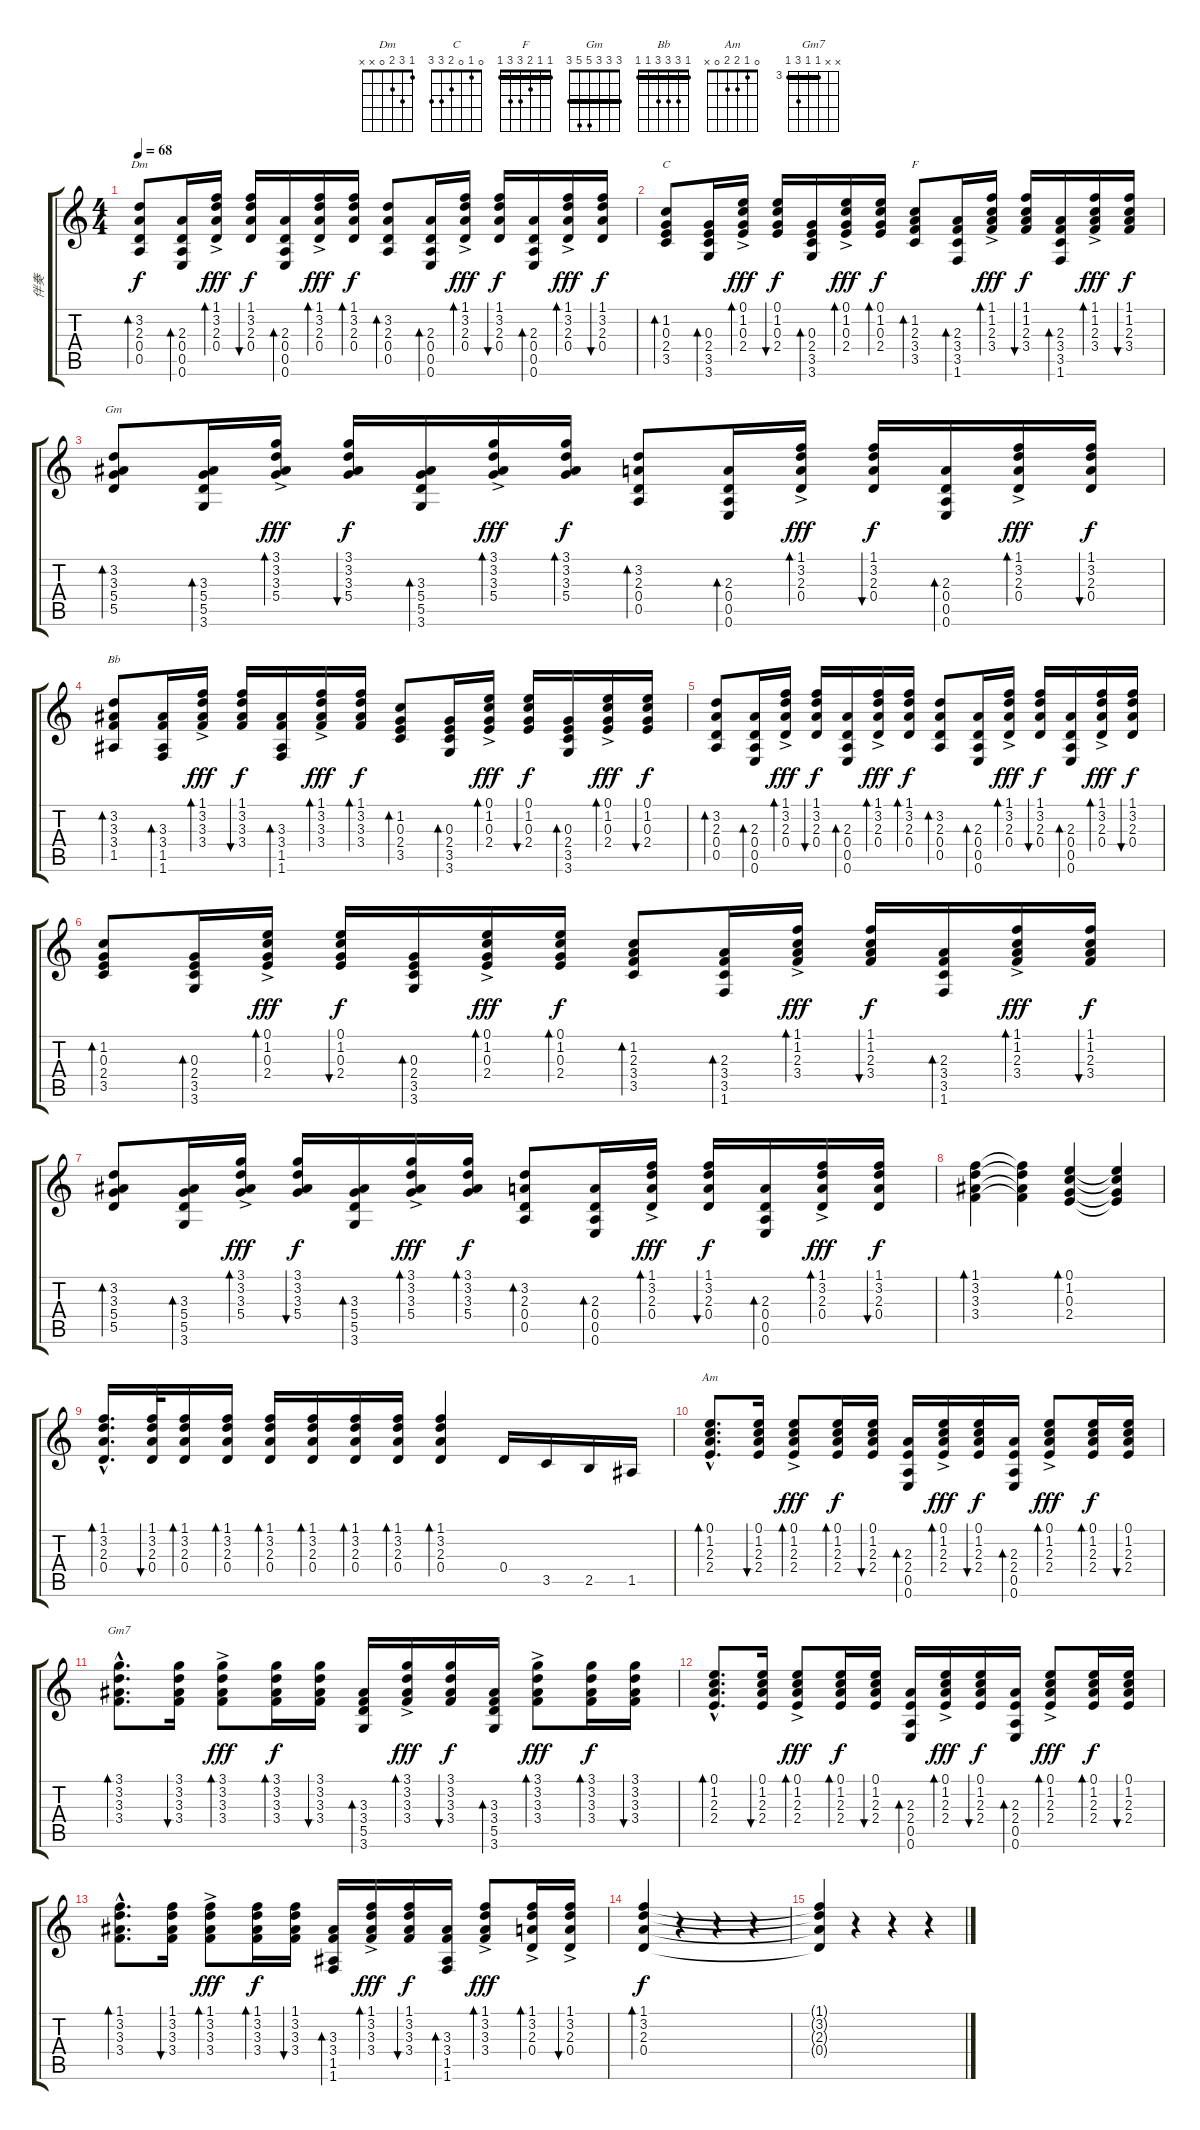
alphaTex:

\track ("伴奏" "伴奏") {instrument acousticguitarsteel}
\staff {score tabs}
\tuning (E4 B3 G3 D3 A2 E2) {hide}
\chord ("Dm" 1 3 2 0 x x)
\chord ("C" 0 1 0 2 3 3)
\chord ("F" 1 1 2 3 3 1) {barre 1}
\chord ("Gm" 3 3 3 5 5 3) {barre 3}
\chord ("Bb" 1 3 3 3 1 1) {barre 1}
\chord ("Am" 0 1 2 2 0 x)
\chord ("Gm7" x x 3 3 5 3) {firstfret 3 barre 3}
\ts (4 4)
\tempo 68
\clef g2
\ks c
(3.2 2.3 0.4 0.5).8{bd 30 ch "Dm" dy f volume 10} (2.3 0.4 0.5 0.6).16{bd 30} (1.1{ac} 3.2{ac} 2.3{ac} 0.4{ac}).16{bd 30 dy fff} (1.1 3.2 2.3 0.4).16{bu 30 dy f} (2.3 0.4 0.5 0.6).16{bd 30} (1.1{ac} 3.2{ac} 2.3{ac} 0.4{ac}).16{bd 30 dy fff} (1.1 3.2 2.3 0.4).16{bd 30 dy f} (3.2 2.3 0.4 0.5).8{bd 30} (2.3 0.4 0.5 0.6).16{bd 30} (1.1{ac} 3.2{ac} 2.3{ac} 0.4{ac}).16{bd 30 dy fff} (1.1 3.2 2.3 0.4).16{bu 30 dy f} (2.3 0.4 0.5 0.6).16{bd 30} (1.1{ac} 3.2{ac} 2.3{ac} 0.4{ac}).16{bd 30 dy fff} (1.1 3.2 2.3 0.4).16{bu 30 dy f} |
(1.2 0.3 2.4 3.5).8{bd 30 ch "C"} (0.3 2.4 3.5 3.6).16{bd 30} (0.1{ac} 1.2{ac} 0.3{ac} 2.4{ac}).16{bd 30 dy fff} (0.1 1.2 0.3 2.4).16{bu 30 dy f} (0.3 2.4 3.5 3.6).16{bd 30} (0.1{ac} 1.2{ac} 0.3{ac} 2.4{ac}).16{bd 30 dy fff} (0.1 1.2 0.3 2.4).16{bd 30 dy f} (1.2 2.3 3.4 3.5).8{bd 30 ch "F"} (2.3 3.4 3.5 1.6).16{bd 30} (1.1{ac} 1.2{ac} 2.3{ac} 3.4{ac}).16{bd 30 dy fff} (1.1 1.2 2.3 3.4).16{bu 30 dy f} (2.3 3.4 3.5 1.6).16{bd 30} (1.1{ac} 1.2{ac} 2.3{ac} 3.4{ac}).16{bd 30 dy fff} (1.1 1.2 2.3 3.4).16{bu 30 dy f} |
(3.2 3.3 5.4 5.5).8{bd 30 ch "Gm" volume 10} (3.3 5.4 5.5 3.6).16{bd 30} (3.1{ac} 3.2{ac} 3.3{ac} 5.4{ac}).16{bd 30 dy fff} (3.1 3.2 3.3 5.4).16{bu 30 dy f} (3.3 5.4 5.5 3.6).16{bd 30} (3.1{ac} 3.2{ac} 3.3{ac} 5.4{ac}).16{bd 30 dy fff} (3.1 3.2 3.3 5.4).16{bd 30 dy f} (3.2 2.3 0.4 0.5).8{bd 30} (2.3 0.4 0.5 0.6).16{bd 30} (1.1{ac} 3.2{ac} 2.3{ac} 0.4{ac}).16{bd 30 dy fff} (1.1 3.2 2.3 0.4).16{bu 30 dy f} (2.3 0.4 0.5 0.6).16{bd 30} (1.1{ac} 3.2{ac} 2.3{ac} 0.4{ac}).16{bd 30 dy fff} (1.1 3.2 2.3 0.4).16{bu 30 dy f} |
(3.2 3.3 3.4 1.5).8{bd 30 ch "Bb"} (3.3 3.4 1.5 1.6).16{bd 30} (1.1{ac} 3.2{ac} 3.3{ac} 3.4{ac}).16{bd 30 dy fff} (1.1 3.2 3.3 3.4).16{bu 30 dy f} (3.3 3.4 1.5 1.6).16{bd 30} (1.1{ac} 3.2{ac} 3.3{ac} 3.4{ac}).16{bd 30 dy fff} (1.1 3.2 3.3 3.4).16{bd 30 dy f} (1.2 0.3 2.4 3.5).8{bd 30} (0.3 2.4 3.5 3.6).16{bd 30} (0.1{ac} 1.2{ac} 0.3{ac} 2.4{ac}).16{bd 30 dy fff} (0.1 1.2 0.3 2.4).16{bu 30 dy f} (0.3 2.4 3.5 3.6).16{bd 30} (0.1{ac} 1.2{ac} 0.3{ac} 2.4{ac}).16{bd 30 dy fff} (0.1 1.2 0.3 2.4).16{bu 30 dy f} |
(3.2 2.3 0.4 0.5).8{bd 30} (2.3 0.4 0.5 0.6).16{bd 30} (1.1{ac} 3.2{ac} 2.3{ac} 0.4{ac}).16{bd 30 dy fff} (1.1 3.2 2.3 0.4).16{bu 30 dy f} (2.3 0.4 0.5 0.6).16{bd 30} (1.1{ac} 3.2{ac} 2.3{ac} 0.4{ac}).16{bd 30 dy fff} (1.1 3.2 2.3 0.4).16{bd 30 dy f} (3.2 2.3 0.4 0.5).8{bd 30} (2.3 0.4 0.5 0.6).16{bd 30} (1.1{ac} 3.2{ac} 2.3{ac} 0.4{ac}).16{bd 30 dy fff} (1.1 3.2 2.3 0.4).16{bu 30 dy f} (2.3 0.4 0.5 0.6).16{bd 30} (1.1{ac} 3.2{ac} 2.3{ac} 0.4{ac}).16{bd 30 dy fff} (1.1 3.2 2.3 0.4).16{bu 30 dy f} |
(1.2 0.3 2.4 3.5).8{bd 30} (0.3 2.4 3.5 3.6).16{bd 30} (0.1{ac} 1.2{ac} 0.3{ac} 2.4{ac}).16{bd 30 dy fff} (0.1 1.2 0.3 2.4).16{bu 30 dy f} (0.3 2.4 3.5 3.6).16{bd 30} (0.1{ac} 1.2{ac} 0.3{ac} 2.4{ac}).16{bd 30 dy fff} (0.1 1.2 0.3 2.4).16{bd 30 dy f} (1.2 2.3 3.4 3.5).8{bd 30} (2.3 3.4 3.5 1.6).16{bd 30} (1.1{ac} 1.2{ac} 2.3{ac} 3.4{ac}).16{bd 30 dy fff} (1.1 1.2 2.3 3.4).16{bu 30 dy f} (2.3 3.4 3.5 1.6).16{bd 30} (1.1{ac} 1.2{ac} 2.3{ac} 3.4{ac}).16{bd 30 dy fff} (1.1 1.2 2.3 3.4).16{bu 30 dy f} |
(3.2 3.3 5.4 5.5).8{bd 30 volume 10} (3.3 5.4 5.5 3.6).16{bd 30} (3.1{ac} 3.2{ac} 3.3{ac} 5.4{ac}).16{bd 30 dy fff} (3.1 3.2 3.3 5.4).16{bu 30 dy f} (3.3 5.4 5.5 3.6).16{bd 30} (3.1{ac} 3.2{ac} 3.3{ac} 5.4{ac}).16{bd 30 dy fff} (3.1 3.2 3.3 5.4).16{bd 30 dy f} (3.2 2.3 0.4 0.5).8{bd 30} (2.3 0.4 0.5 0.6).16{bd 30} (1.1{ac} 3.2{ac} 2.3{ac} 0.4{ac}).16{bd 30 dy fff} (1.1 3.2 2.3 0.4).16{bu 30 dy f} (2.3 0.4 0.5 0.6).16{bd 30} (1.1{ac} 3.2{ac} 2.3{ac} 0.4{ac}).16{bd 30 dy fff} (1.1 3.2 2.3 0.4).16{bu 30 dy f} |
(1.1 3.2 3.3 3.4).4{bd 60} (1.1{t} 3.2{t} 3.3{t} 3.4{t}).4 (0.1 1.2 0.3 2.4).4{bd 60} (0.1{t} 1.2{t} 0.3{t} 2.4{t}).4 |
(1.1{hac} 3.2{hac} 2.3{hac} 0.4{hac}).16{d bd 30} (1.1 3.2 2.3 0.4).32{bu 30} (1.1 3.2 2.3 0.4).16{bd 30} (1.1 3.2 2.3 0.4).16{bd 30} (1.1 3.2 2.3 0.4).16{bd 30} (1.1 3.2 2.3 0.4).16{bd 30} (1.1 3.2 2.3 0.4).16{bd 30} (1.1 3.2 2.3 0.4).16{bd 30} (1.1 3.2 2.3 0.4).4{bd 30} 0.4.16{volume 16} 3.5.16 2.5.16 1.5.16 |
(0.1{hac} 1.2{hac} 2.3{hac} 2.4{hac}).8{d bd 30 ch "Am" volume 8} (0.1 1.2 2.3 2.4).16{bu 30} (0.1{ac} 1.2{ac} 2.3{ac} 2.4{ac}).8{bd 30 dy fff} (0.1 1.2 2.3 2.4).16{bd 30 dy f} (0.1 1.2 2.3 2.4).16{bu 30} (2.3 2.4 0.5 0.6).16{bd 30} (0.1{ac} 1.2{ac} 2.3{ac} 2.4{ac}).16{bd 30 dy fff} (0.1 1.2 2.3 2.4).16{bu 30 dy f} (2.3 2.4 0.5 0.6).16{bd 30} (0.1{ac} 1.2{ac} 2.3{ac} 2.4{ac}).8{bd 30 dy fff} (0.1 1.2 2.3 2.4).16{bd 30 dy f} (0.1 1.2 2.3 2.4).16{bu 30} |
(3.1{hac} 3.2{hac} 3.3{hac} 3.4{hac}).8{d bd 30 ch "Gm7"} (3.1 3.2 3.3 3.4).16{bu 30} (3.1{ac} 3.2{ac} 3.3{ac} 3.4{ac}).8{bd 30 dy fff} (3.1 3.2 3.3 3.4).16{bd 30 dy f} (3.1 3.2 3.3 3.4).16{bu 30} (3.3 3.4 5.5 3.6).16{bd 30} (3.1{ac} 3.2{ac} 3.3{ac} 3.4{ac}).16{bd 30 dy fff} (3.1 3.2 3.3 3.4).16{bu 30 dy f} (3.3 3.4 5.5 3.6).16{bd 30} (3.1{ac} 3.2{ac} 3.3{ac} 3.4{ac}).8{bd 30 dy fff} (3.1 3.2 3.3 3.4).16{bd 30 dy f} (3.1 3.2 3.3 3.4).16{bu 30} |
(0.1{hac} 1.2{hac} 2.3{hac} 2.4{hac}).8{d bd 30 volume 8} (0.1 1.2 2.3 2.4).16{bu 30} (0.1{ac} 1.2{ac} 2.3{ac} 2.4{ac}).8{bd 30 dy fff} (0.1 1.2 2.3 2.4).16{bd 30 dy f} (0.1 1.2 2.3 2.4).16{bu 30} (2.3 2.4 0.5 0.6).16{bd 30} (0.1{ac} 1.2{ac} 2.3{ac} 2.4{ac}).16{bd 30 dy fff} (0.1 1.2 2.3 2.4).16{bu 30 dy f} (2.3 2.4 0.5 0.6).16{bd 30} (0.1{ac} 1.2{ac} 2.3{ac} 2.4{ac}).8{bd 30 dy fff} (0.1 1.2 2.3 2.4).16{bd 30 dy f} (0.1 1.2 2.3 2.4).16{bu 30} |
(1.1{hac} 3.2{hac} 3.3{hac} 3.4{hac}).8{d bd 30} (1.1 3.2 3.3 3.4).16{bu 30} (1.1{ac} 3.2{ac} 3.3{ac} 3.4{ac}).8{bd 30 dy fff} (1.1 3.2 3.3 3.4).16{bd 30 dy f} (1.1 3.2 3.3 3.4).16{bu 30} (3.3 3.4 1.5 1.6).16{bd 30} (1.1{ac} 3.2{ac} 3.3{ac} 3.4{ac}).16{bd 30 dy fff} (1.1 3.2 3.3 3.4).16{bu 30 dy f} (3.3 3.4 1.5 1.6).16{bd 30} (1.1{ac} 3.2{ac} 3.3{ac} 3.4{ac}).8{bd 30 dy fff} (1.1{ac} 3.2{ac} 2.3{ac} 0.4{ac}).16{bd 30} (1.1{ac} 3.2{ac} 2.3{ac} 0.4{ac}).16{bu 30} |
(1.1 3.2 2.3 0.4).4{bd 30 dy f} r.4 r.4 r.4 |
(1.1{t} 3.2{t} 2.3{t} 0.4{t}).4 r.4 r.4 r.4
